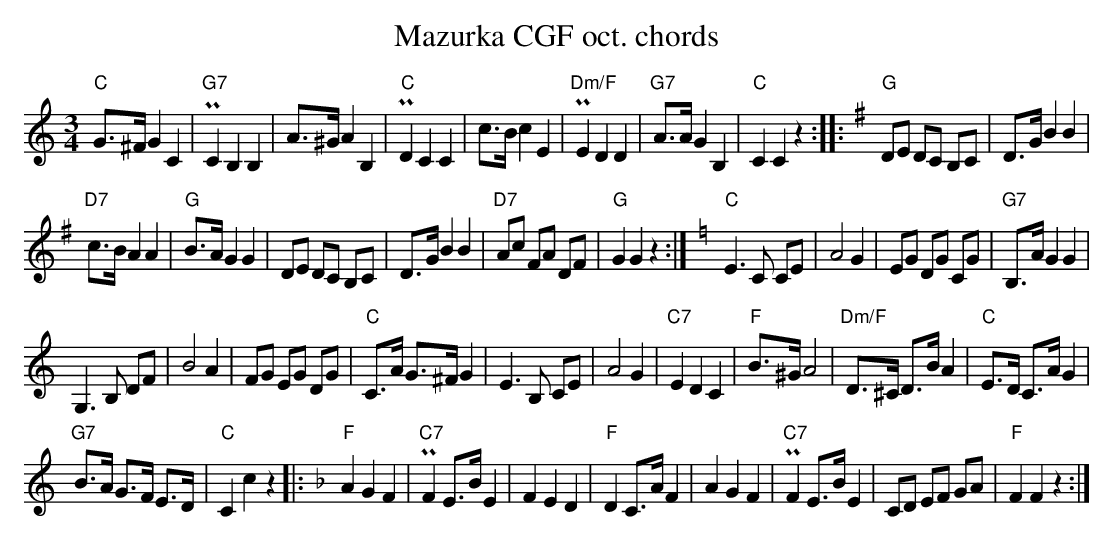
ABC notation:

X:1
T:Mazurka CGF oct. chords
M:3/4
L:1/8
K:Cmaj%%MIDI gchordon
"C"G>^F G2C2 | "G7"PC2B,2B,2 | A>^G A2B,2 | "C"PD2C2C2 | c>B c2E2 | "Dm/F"PE2D2D2 | "G7"A>A G2B,2 | "C"C2C2z2 :: [K:Gmaj] "G"DE DC B,C | D>G B2B2 |
"D7"c>B A2A2 | "G"B>A G2G2 | DE DC B,C | D>G B2B2 | "D7"Ac FA DF | "G"G2G2z2 :| [K:Cmaj] "C"E3C CE | A4G2 | EG DG CG | "G7"B,>A G2G2 |
G,3B, DF | B4A2 | FG EG DG | "C"C>A G>^F G2 | E3 B, CE | A4G2 | "C7"E2D2C2 | "F"B>^G A4 | "Dm/F"D>^C D>B A2 | "C"E>D C>A G2 |
"G7"B>A G>F E>D | "C"C2c2z2 |:[K:Fmaj] "F"A2G2F2 | "C7"PF2 E>B E2 | F2E2D2 | "F"D2C>A F2 | A2G2F2 | "C7"PF2 E>B E2 | CD EF GA | "F"F2F2z2 :|
